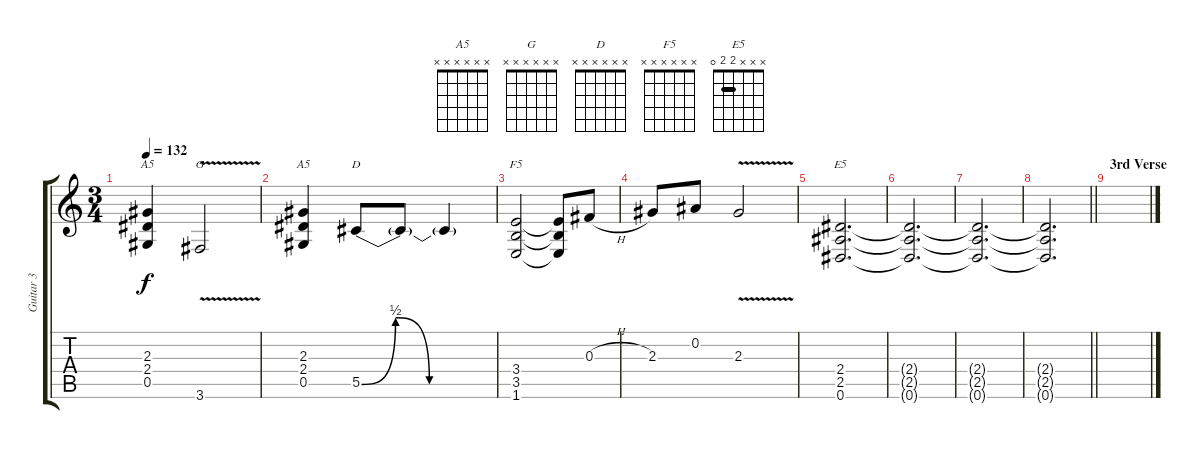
\track ("Guitar 3" "Guitar 3") {instrument electricguitarclean}
\staff {score tabs}
\tuning (Eb4 Bb3 Gb3 Db3 Ab2 Eb2) {hide}
\chord ("A5" x x 2 2 0 x) {barre 2}
\chord ("G" x x x x x x)
\chord ("A5" x x x x x x)
\chord ("D" x x x x x x)
\chord ("F5" x x x x x x)
\chord ("E5" x x x 2 2 0) {barre 2}
\ts (3 4)
\tempo 132
\clef g2
\ks c
(2.3 2.4 0.5).4{ch "A5" dy f} 3.6{v}.2{ch "G"} |
(2.3 2.4 0.5).4{ch "A5"} 5.5{be (custom 0 0 15 2 30 0 60 0)}.8{ch "D"} 5.5{t}.8 5.5{t}.4 |
(3.4 3.5 1.6).2{ch "F5"} (3.4{t} 3.5{t} 1.6{t}).8 0.3{h}.8 |
2.3.8 0.2.8 2.3{v}.2 |
(2.4 2.5 0.6).2{d ch "E5"} |
(2.4{t} 2.5{t} 0.6{t}).2{d} |
(2.4{t} 2.5{t} 0.6{t}).2{d} |
\barLineRight lightlight
(2.4{t} 2.5{t} 0.6{t}).2{d} |
\section ("" "3rd Verse")
